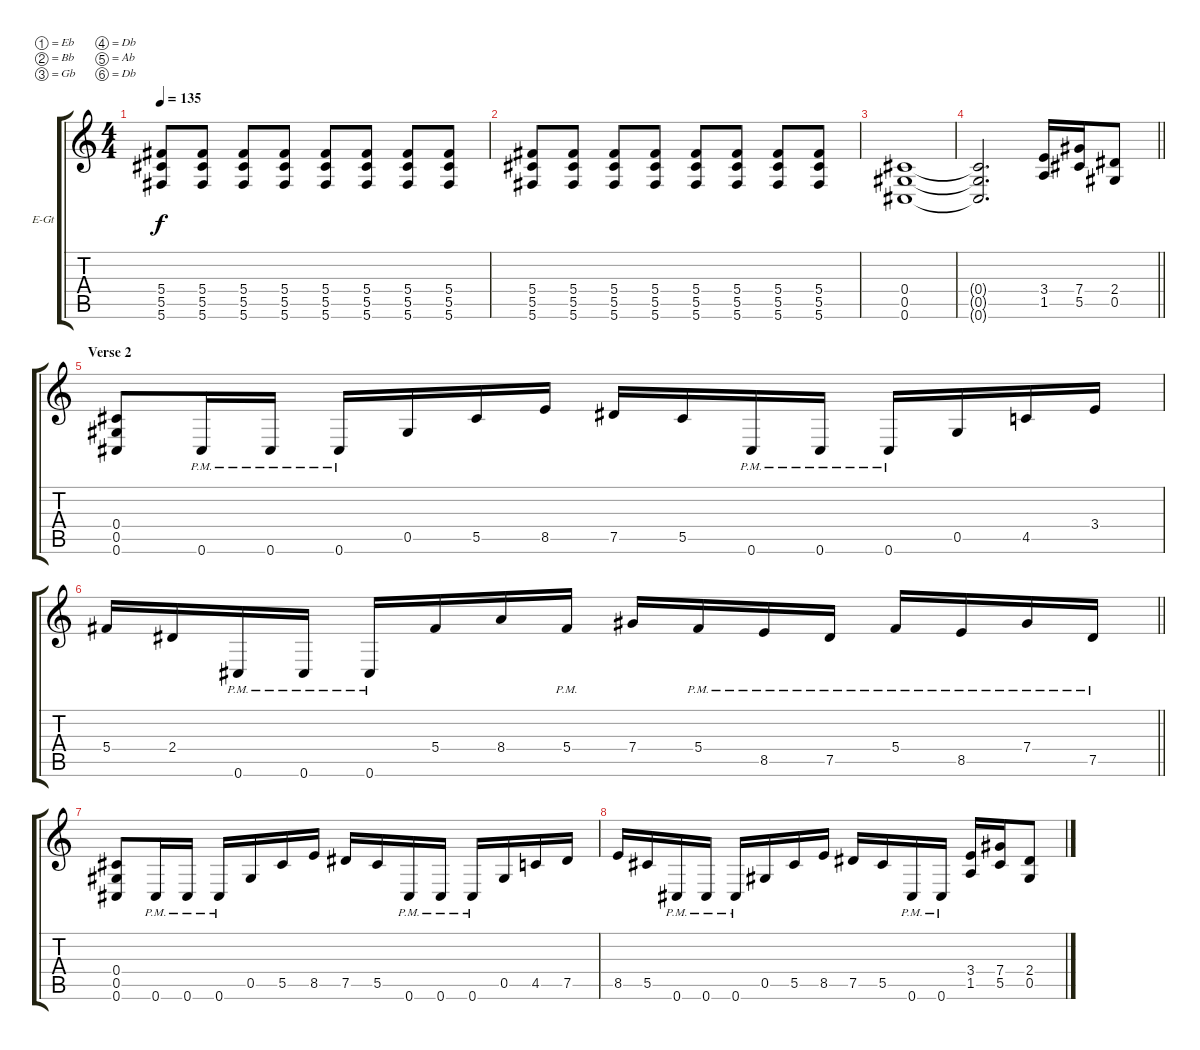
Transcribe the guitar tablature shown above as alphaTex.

\bracketExtendMode groupsimilarinstruments
\firstSystemTrackNameOrientation horizontal
\otherSystemsTrackNameOrientation horizontal
\track ("Rhythm Guitar" "E-Gt") {instrument overdrivenguitar}
\staff {score tabs}
\tuning (Eb4 Bb3 Gb3 Db3 Ab2 Db2)
\ts (4 4)
\tempo 135
\clef g2
\ks c
(5.4 5.5 5.6).8{dy f} (5.4 5.5 5.6).8 (5.4 5.5 5.6).8 (5.4 5.5 5.6).8 (5.4 5.5 5.6).8 (5.4 5.5 5.6).8 (5.4 5.5 5.6).8 (5.4 5.5 5.6).8 |
(5.4 5.5 5.6).8 (5.4 5.5 5.6).8 (5.4 5.5 5.6).8 (5.4 5.5 5.6).8 (5.4 5.5 5.6).8 (5.4 5.5 5.6).8 (5.4 5.5 5.6).8 (5.4 5.5 5.6).8 |
(0.4 0.5 0.6).1 |
\barLineRight lightlight
(0.4{t} 0.5{t} 0.6{t}).2{d} (3.4 1.5).16 (7.4 5.5).16 (2.4 0.5).8 |
\section ("" "Verse 2")
(0.4 0.5 0.6).8 0.6{pm}.16 0.6{pm}.16 0.6{pm}.16 0.5.16 5.5.16 8.5.16 7.5.16 5.5.16 0.6{pm}.16 0.6{pm}.16 0.6{pm}.16 0.5.16 4.5.16 3.4.16 |
\barLineRight lightlight
5.4.16 2.4.16 0.6{pm}.16 0.6{pm}.16 0.6{pm}.16 5.4.16 8.4.16 5.4{pm}.16 7.4.16 5.4{pm}.16 8.5{pm}.16 7.5{pm}.16 5.4{pm}.16 8.5{pm}.16 7.4{pm}.16 7.5{pm}.16 |
(0.4 0.5 0.6).8 0.6{pm}.16 0.6{pm}.16 0.6{pm}.16 0.5.16 5.5.16 8.5.16 7.5.16 5.5.16 0.6{pm}.16 0.6{pm}.16 0.6{pm}.16 0.5.16 4.5.16 7.5.16 |
8.5.16 5.5.16 0.6{pm}.16 0.6{pm}.16 0.6{pm}.16 0.5.16 5.5.16 8.5.16 7.5.16 5.5.16 0.6{pm}.16 0.6{pm}.16 (3.4 1.5).16 (7.4 5.5).16 (2.4 0.5).8
